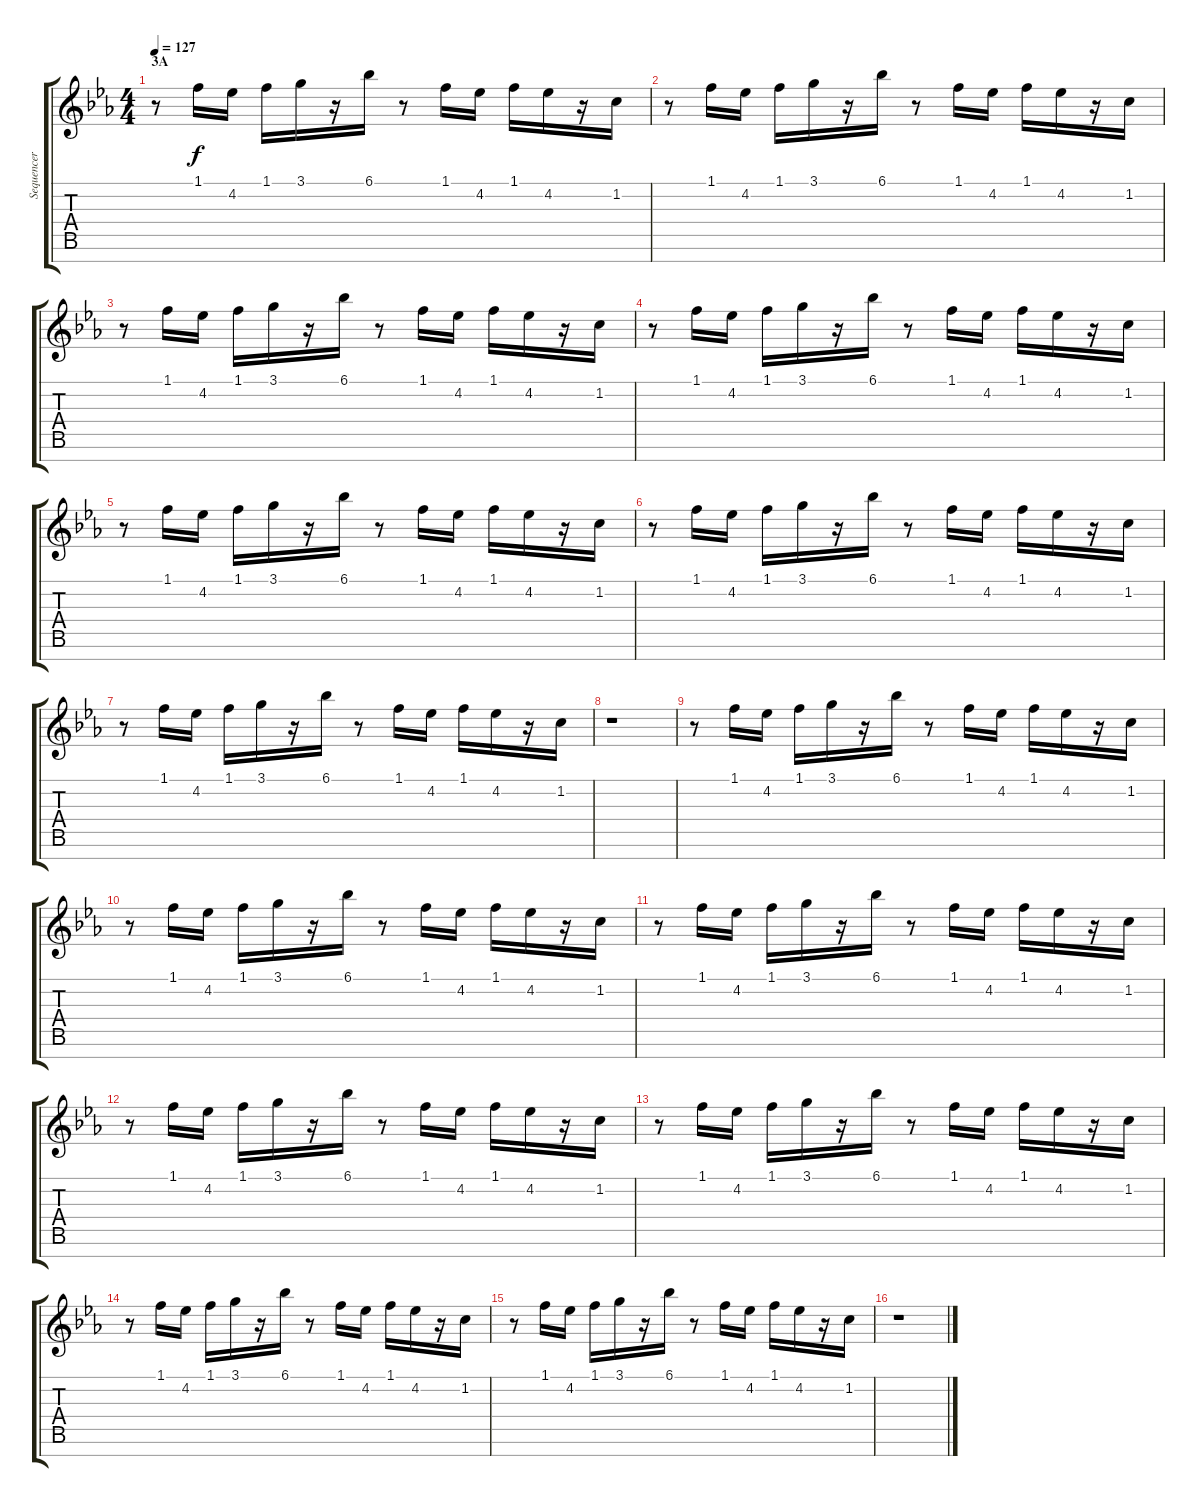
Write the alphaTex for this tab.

\track ("Sequencer I" "Sequencer ") {instrument pad3polysynth}
\staff {score tabs}
\tuning (E5 B4 G4 D4 A3 E3 B2) {hide}
\ts (4 4)
\section ("" "3A")
\tempo 127
\clef g2
\ks eb
r.8{dy f} 1.1.16 4.2.16 1.1.16 3.1.16 r.16 6.1.16 r.8 1.1.16 4.2.16 1.1.16 4.2.16 r.16 1.2.16 |
r.8 1.1.16 4.2.16 1.1.16 3.1.16 r.16 6.1.16 r.8 1.1.16 4.2.16 1.1.16 4.2.16 r.16 1.2.16 |
r.8 1.1.16 4.2.16 1.1.16 3.1.16 r.16 6.1.16 r.8 1.1.16 4.2.16 1.1.16 4.2.16 r.16 1.2.16 |
r.8 1.1.16 4.2.16 1.1.16 3.1.16 r.16 6.1.16 r.8 1.1.16 4.2.16 1.1.16 4.2.16 r.16 1.2.16 |
r.8 1.1.16 4.2.16 1.1.16 3.1.16 r.16 6.1.16 r.8 1.1.16 4.2.16 1.1.16 4.2.16 r.16 1.2.16 |
r.8 1.1.16 4.2.16 1.1.16 3.1.16 r.16 6.1.16 r.8 1.1.16 4.2.16 1.1.16 4.2.16 r.16 1.2.16 |
r.8 1.1.16 4.2.16 1.1.16 3.1.16 r.16 6.1.16 r.8 1.1.16 4.2.16 1.1.16 4.2.16 r.16 1.2.16 |
r.1 |
r.8 1.1.16 4.2.16 1.1.16 3.1.16 r.16 6.1.16 r.8 1.1.16 4.2.16 1.1.16 4.2.16 r.16 1.2.16 |
r.8 1.1.16 4.2.16 1.1.16 3.1.16 r.16 6.1.16 r.8 1.1.16 4.2.16 1.1.16 4.2.16 r.16 1.2.16 |
r.8 1.1.16 4.2.16 1.1.16 3.1.16 r.16 6.1.16 r.8 1.1.16 4.2.16 1.1.16 4.2.16 r.16 1.2.16 |
r.8 1.1.16 4.2.16 1.1.16 3.1.16 r.16 6.1.16 r.8 1.1.16 4.2.16 1.1.16 4.2.16 r.16 1.2.16 |
r.8 1.1.16 4.2.16 1.1.16 3.1.16 r.16 6.1.16 r.8 1.1.16 4.2.16 1.1.16 4.2.16 r.16 1.2.16 |
r.8 1.1.16 4.2.16 1.1.16 3.1.16 r.16 6.1.16 r.8 1.1.16 4.2.16 1.1.16 4.2.16 r.16 1.2.16 |
r.8 1.1.16 4.2.16 1.1.16 3.1.16 r.16 6.1.16 r.8 1.1.16 4.2.16 1.1.16 4.2.16 r.16 1.2.16 |
r.1
